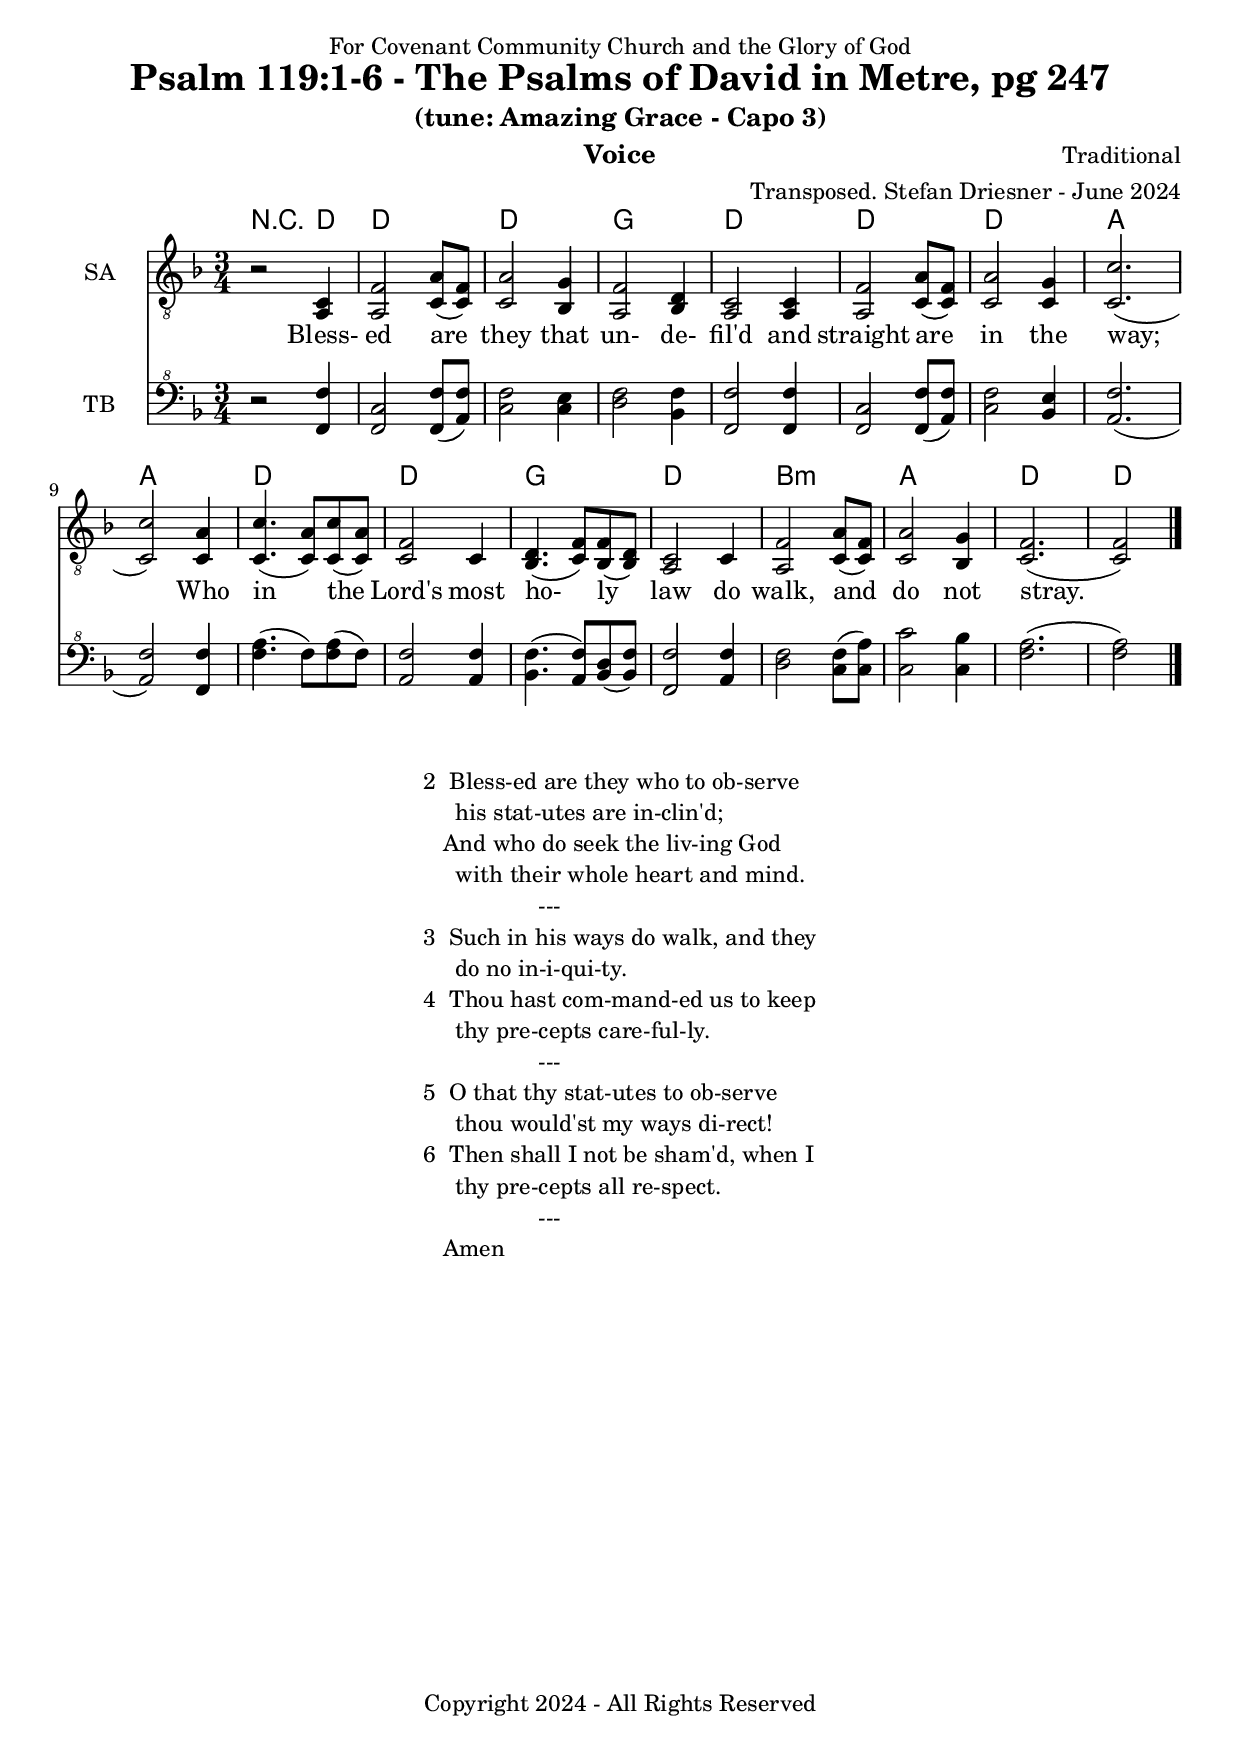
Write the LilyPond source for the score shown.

\version "2.24.1"
\language "english"

% force .mid extension for MIDI file output
#(ly:set-option 'midi-extension "mid")

\header {
  dedication = "For Covenant Community Church and the Glory of God"
  title = "Psalm 119:1-6 - The Psalms of David in Metre, pg 247"
  subtitle = "(tune: Amazing Grace - Capo 3)"
  instrument = "Voice"
  composer = "Traditional"
  arranger = "Transposed. Stefan Driesner - June 2024"
  meter = ""
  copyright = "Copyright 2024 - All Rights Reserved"
}

global = {
  \key f \major
  \numericTimeSignature
  \time 3/4
}

versesVoice = \lyricmode {
  % Verse 1
  Bless- ed are they that un- de- fil'd
  and straight are in the way;
  Who in the Lord's most ho- ly law
  do walk, and do not stray.
}

SAVoice = \relative c {
  \global
  \dynamicUp
  % Music follows here.
  {
    r2 <a  c  >4 |
    % Verse 1
    <a   f' >2 <c  a' >8( <c  f>8)  | < c  a'>2 <bf g' >4  | <a f' >2 <bf d>4 | <a  c>2 <a  c>4 |
    <a   f' >2 <c  a' >8( <c  f>8)  | < c  a'>2 <c g' >4   | <c  c'>2.( | <c  c'>2 ) <c a' >4 |
    <c c'>4.(<c a'>8) <c c'>8(<c a'>8) | <c f >2 <c>4  | <bf d>4.(<c  f>8) <bf f'>8(<bf d>8) |
    <a c>2 <c>4 | <a   f' >2 <c  a' >8( <c  f>8)  | < c  a'>2 <bf g' >4  | <c f>2.( <c f>2 )  \bar "|."
  }
}

TBVoice = \relative {
  \global
  \dynamicUp
  % Music follows here.
  {
    r2 <f  f'  >4 |
    % Verse 1
    <f c'>2 <f  f' >8( <a  f'>8)  | < c  f>2 < c e >4  | <d f >2 <bf f'>4 | <f  f'>2 <f  f'>4 |
    <f   c' >2 <f  f' >8( <a  f'>8)  | < c  f>2 <bf e >4   | <a  f'>2.( | <a  f'>2 ) <f f' >4 |
    <f' a>4.(<f>8) <f a>8(<f>8) | \relative c' <a f' >2 \relative c' <a f'>4  | \relative c' <bf f'>4.( \relative c' <a  f'>8) \relative c' <bf d>8(\relative c' <bf f'>8) |
    \relative c <f f'>2 \relative c' <a f'>4 | \relative c' <d f >2 \relative c' <c  f >8( \relative c' <c  a'>8)  | \relative c' < c  c'>2 \relative c' <c bf' >4  | \relative c' <f a>2.( \relative c' <f a>2 )  \bar "|."
  }
}

Chords = \new ChordNames {
  \chordmode {
    r2 d4 d2. d2. g2. d2. d2. d2. a2. a2. d2. d2. g2. d2. b2.:m a2. d2. d2
  }
}

SAVoicePart = \new Staff \with {
  instrumentName = "SA"
  midiInstrument = "Voice Oohs"
} { \clef "treble_8" \SAVoice }
\addlyrics { \versesVoice }

TBVoicePart = \new Staff \with {
  instrumentName = "TB"
  midiInstrument = "Voice Oohs"
} { \clef "bass^8" \TBVoice }

\score {
  <<
    \Chords
    \SAVoicePart
    \TBVoicePart
  >>
  \layout { }
  \midi {
    \context {
      \Score
      tempoWholesPerMinute = #(ly:make-moment 100 4)
    }
  }
}

\markup {
  \fill-line {
    {
      \column {
        \left-align {
	  "2  Bless-ed are they who to ob-serve"
	  "     his stat-utes are in-clin'd;"
	  "   And who do seek the liv-ing God"
	  "     with their whole heart and mind."
	  "                  ---"
	  "3  Such in his ways do walk, and they"
	  "     do no in-i-qui-ty."
	  "4  Thou hast com-mand-ed us to keep"
	  "     thy pre-cepts care-ful-ly."
	  "                  ---"
	  "5  O that thy stat-utes to ob-serve"
	  "     thou would'st my ways di-rect!"
	  "6  Then shall I not be sham'd, when I"
	  "     thy pre-cepts all re-spect."
	  "                  ---"
	  "   Amen"
        }
      }
    }
  }
}